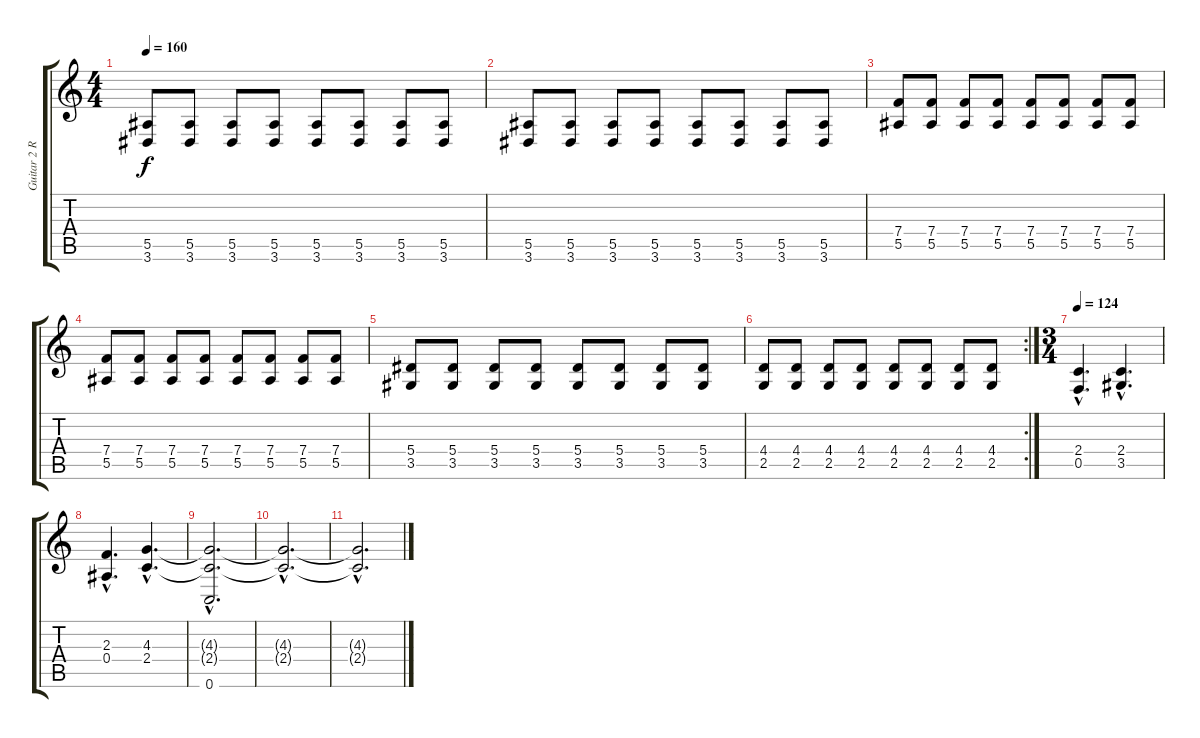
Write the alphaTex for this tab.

\track ("Guitar 2 Right (Bjorn)" "Guitar 2 R") {instrument distortionguitar}
\staff {score tabs}
\tuning (C4 G3 Eb3 Bb2 F2 C2) {hide}
\ts (4 4)
\tempo 160
\clef g2
\ks c
(5.5 3.6).8{dy f} (5.5 3.6).8 (5.5 3.6).8 (5.5 3.6).8 (5.5 3.6).8 (5.5 3.6).8 (5.5 3.6).8 (5.5 3.6).8 |
(5.5 3.6).8 (5.5 3.6).8 (5.5 3.6).8 (5.5 3.6).8 (5.5 3.6).8 (5.5 3.6).8 (5.5 3.6).8 (5.5 3.6).8 |
(7.4 5.5).8 (7.4 5.5).8 (7.4 5.5).8 (7.4 5.5).8 (7.4 5.5).8 (7.4 5.5).8 (7.4 5.5).8 (7.4 5.5).8 |
(7.4 5.5).8 (7.4 5.5).8 (7.4 5.5).8 (7.4 5.5).8 (7.4 5.5).8 (7.4 5.5).8 (7.4 5.5).8 (7.4 5.5).8 |
(5.4 3.5).8 (5.4 3.5).8 (5.4 3.5).8 (5.4 3.5).8 (5.4 3.5).8 (5.4 3.5).8 (5.4 3.5).8 (5.4 3.5).8 |
\rc 2
(4.4 2.5).8 (4.4 2.5).8 (4.4 2.5).8 (4.4 2.5).8 (4.4 2.5).8 (4.4 2.5).8 (4.4 2.5).8 (4.4 2.5).8 |
\ts (3 4)
\tempo 124
(2.4{hac} 0.5{hac}).4{d} (2.4{hac} 3.5{hac}).4{d} |
(2.3{hac} 0.4{hac}).4{d} (4.3{hac} 2.4{hac}).4{d} |
(4.3{hac t} 2.4{hac t} 0.6{hac}).2{d} |
(4.3{hac t} 2.4{hac t}).2{d} |
(4.3{hac t} 2.4{hac t}).2{d}
